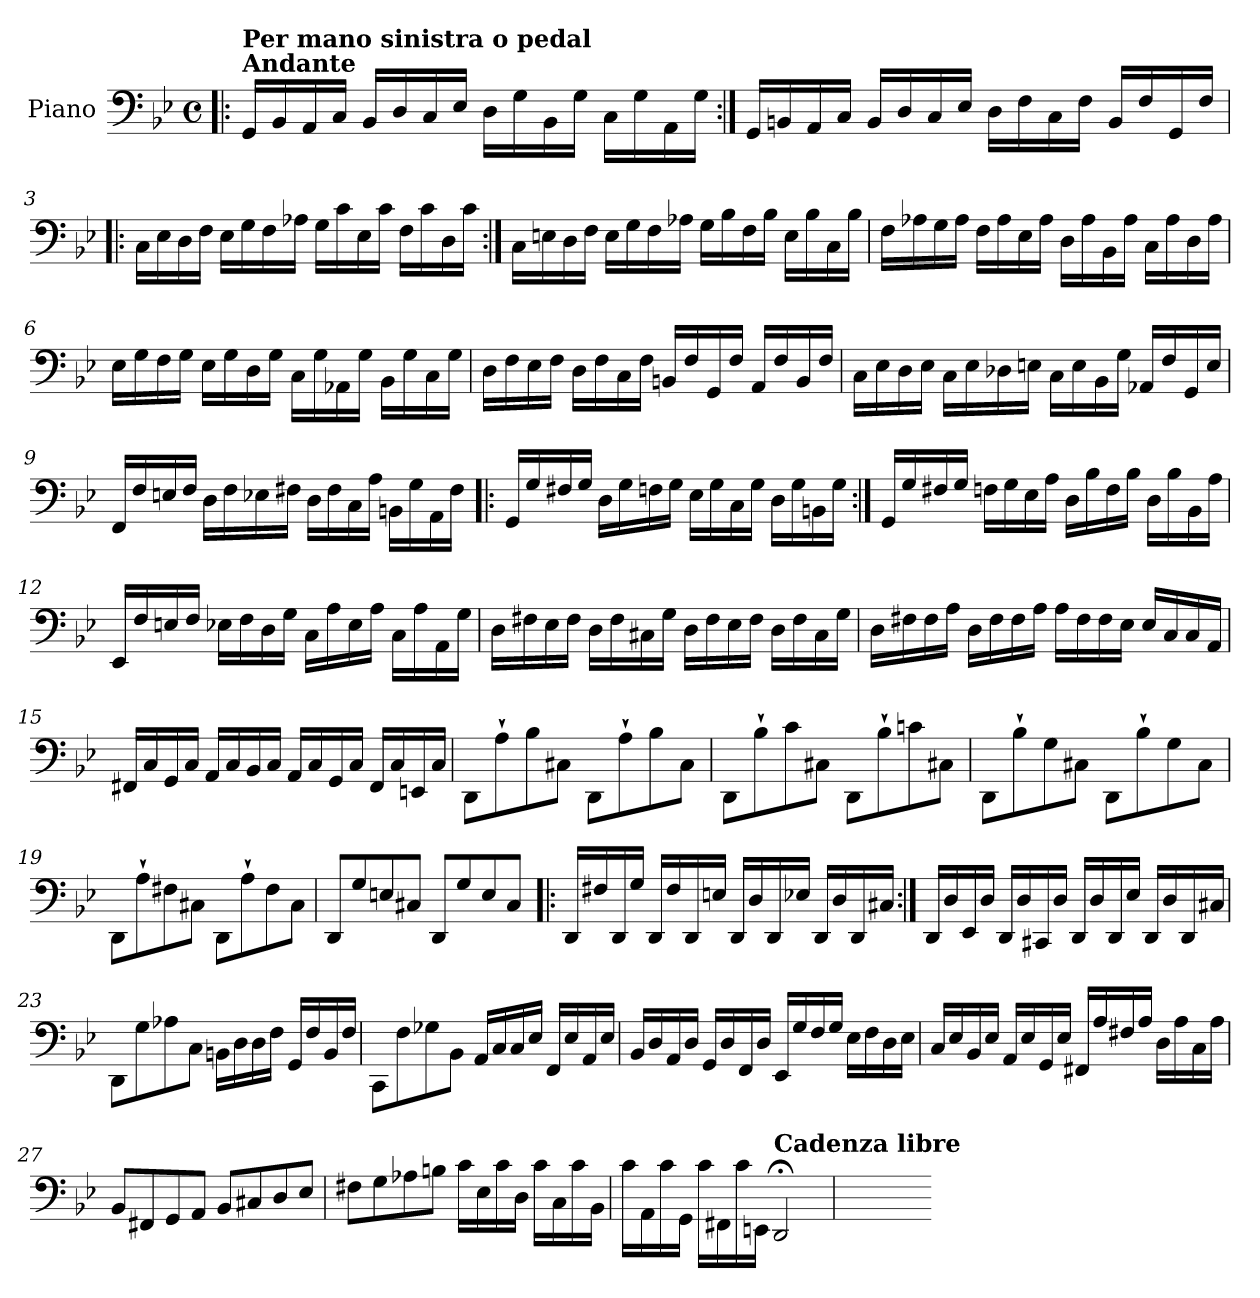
**kern
*part1
*staff1
*I"Piano
*I'Pno.
*clefF4
*k[b-e-]
*M4/4
*met(c)
=1!|:
!LO:TX:a:B:t=Andante
!LO:TX:a:B:t=Per mano sinistra o pedal
16GG/LL
16BB-/
16AA/
16C/JJ
16BB-/LL
16D/
16C/
16E-/JJ
16D\LL
16G\
16BB-\
16G\JJ
16C\LL
16G\
16AA\
16G\JJ
=2:|!
16GG/LL
16BBn/
16AA/
16C/JJ
16BB/LL
16D/
16C/
16E-/JJ
16D\LL
16F\
16C\
16F\JJ
16BB/LL
16F/
16GG/
16F/JJ
!!LO:LB:g=z
=3!|:
16C\LL
16E-\
16D\
16F\JJ
16E-\LL
16G\
16F\
16A-X\JJ
16G\LL
16c\
16E-\
16c\JJ
16F\LL
16c\
16D\
16c\JJ
=4:|!
16C\LL
16En\
16D\
16F\JJ
16E\LL
16G\
16F\
16A-X\JJ
16G\LL
16B-\
16F\
16B-\JJ
16E\LL
16B-\
16C\
16B-\JJ
!!LO:LB:g=z
=5
16F\LL
16A-X\
16G\
16A-\JJ
16F\LL
16A-\
16E-\
16A-\JJ
16D\LL
16A-\
16BB-\
16A-\JJ
16C\LL
16A-\
16D\
16A-\JJ
=6
16E-\LL
16G\
16F\
16G\JJ
16E-\LL
16G\
16D\
16G\JJ
16C\LL
16G\
16AA-X\
16G\JJ
16BB-\LL
16G\
16C\
16G\JJ
=7
16D\LL
16F\
16E-\
16F\JJ
16D\LL
16F\
16C\
16F\JJ
16BBn/LL
16F/
16GG/
16F/JJ
16AA/LL
16F/
16BB/
16F/JJ
!!LO:LB:g=z
=8
16C\LL
16E-\
16D\
16E-\JJ
16C\LL
16E-\
16D-X\
16En\JJ
16C\LL
16E\
16BB-\
16G\JJ
16AA-X/LL
16F/
16GG/
16E/JJ
=9
16FF/LL
16F/
16En/
16F/JJ
16D\LL
16F\
16E-X\
16F#X\JJ
16D\LL
16F#\
16C\
16A\JJ
16BBn\LL
16G\
16AA\
16F#\JJ
!!LO:LB:g=z
=10!|:
16GG/LL
16G/
16F#X/
16G/JJ
16D\LL
16G\
16Fn\
16G\JJ
16E-\LL
16G\
16C\
16G\JJ
16D\LL
16G\
16BBn\
16G\JJ
=11:|!
16GG/LL
16G/
16F#X/
16G/JJ
16Fn\LL
16G\
16E-\
16A\JJ
16D\LL
16B-\
16F\
16B-\JJ
16D\LL
16B-\
16BB-\
16A\JJ
!!LO:LB:g=z
=12
16EE-/LL
16F/
16En/
16F/JJ
16E-X\LL
16F\
16D\
16G\JJ
16C\LL
16A\
16E-\
16A\JJ
16C\LL
16A\
16AA\
16G\JJ
=13
16D\LL
16F#X\
16E-\
16F#\JJ
16D\LL
16F#\
16C#X\
16G\JJ
16D\LL
16F#\
16E-\
16F#\JJ
16D\LL
16F#\
16C#\
16G\JJ
!!LO:LB:g=z
=14
16D\LL
16F#X\
16F#\
16A\JJ
16D\LL
16F#\
16F#\
16A\JJ
16A\LL
16F#\
16F#\
16E-\JJ
16E-/LL
16C/
16C/
16AA/JJ
=15
16FF#X/LL
16C/
16GG/
16C/JJ
16AA/LL
16C/
16BB-/
16C/JJ
16AA/LL
16C/
16GG/
16C/JJ
16FF#/LL
16C/
16EEn/
16C/JJ
=16
8DD\L
8A`\
8B-\
8C#X\J
8DD\L
8A`\
8B-\
8C#\J
!!LO:LB:g=z
=17
8DD\L
8B-`\
8c\
8C#X\J
8DD\L
8B-`\
8cn\
8C#X\J
=18
8DD\L
8B-`\
8G\
8C#X\J
8DD\L
8B-`\
8G\
8C#\J
=19
8DD\L
8A`\
8F#X\
8C#X\J
8DD\L
8A`\
8F#\
8C#\J
=20
8DD/L
8G/
8En/
8C#X/J
8DD/L
8G/
8E/
8C#/J
!!LO:LB:g=z
=21!|:
16DD/LL
16F#X/
16DD/
16G/JJ
16DD/LL
16F#/
16DD/
16En/JJ
16DD/LL
16D/
16DD/
16E-X/JJ
16DD/LL
16D/
16DD/
16C#X/JJ
=22:|!
16DD/LL
16D/
16EE-/
16D/JJ
16DD/LL
16D/
16CC#X/
16D/JJ
16DD/LL
16D/
16DD/
16E-/JJ
16DD/LL
16D/
16DD/
16C#X/JJ
!!LO:LB:g=z
=23
8DD\L
8G\
8A-X\
8C\J
16BBn\LL
16D\
16D\
16F\JJ
16GG/LL
16F/
16BB/
16F/JJ
=24
8CC\L
8F\
8G-X\
8BB-\J
16AA/LL
16C/
16C/
16E-/JJ
16FF/LL
16E-/
16AA/
16E-/JJ
=25
16BB-/LL
16D/
16AA/
16D/JJ
16GG/LL
16D/
16FF/
16D/JJ
16EE-/LL
16G/
16F/
16G/JJ
16E-\LL
16F\
16D\
16E-\JJ
!!LO:LB:g=z
=26
16C/LL
16E-/
16BB-/
16E-/JJ
16AA/LL
16E-/
16GG/
16E-/JJ
16FF#X/LL
16A/
16F#X/
16A/JJ
16D\LL
16A\
16C\
16A\JJ
=27
8BB-/L
8FF#X/
8GG/
8AA/J
8BB-/L
8C#X/
8D/
8E-/J
=28
8F#X\L
8G\
8A-X\
8Bn\J
16c\LL
16E-\
16c\
16D\JJ
16c\LL
16C\
16c\
16BB-\JJ
!!LO:LB:g=z
=29
16c\LL
16AA\
16c\
16GG\JJ
16c\LL
16FF#X\
16c\
16EEn\JJ
!LO:TX:a:B:t=Cadenza libre
2DD;</
=30
1ryy
=-
*-
